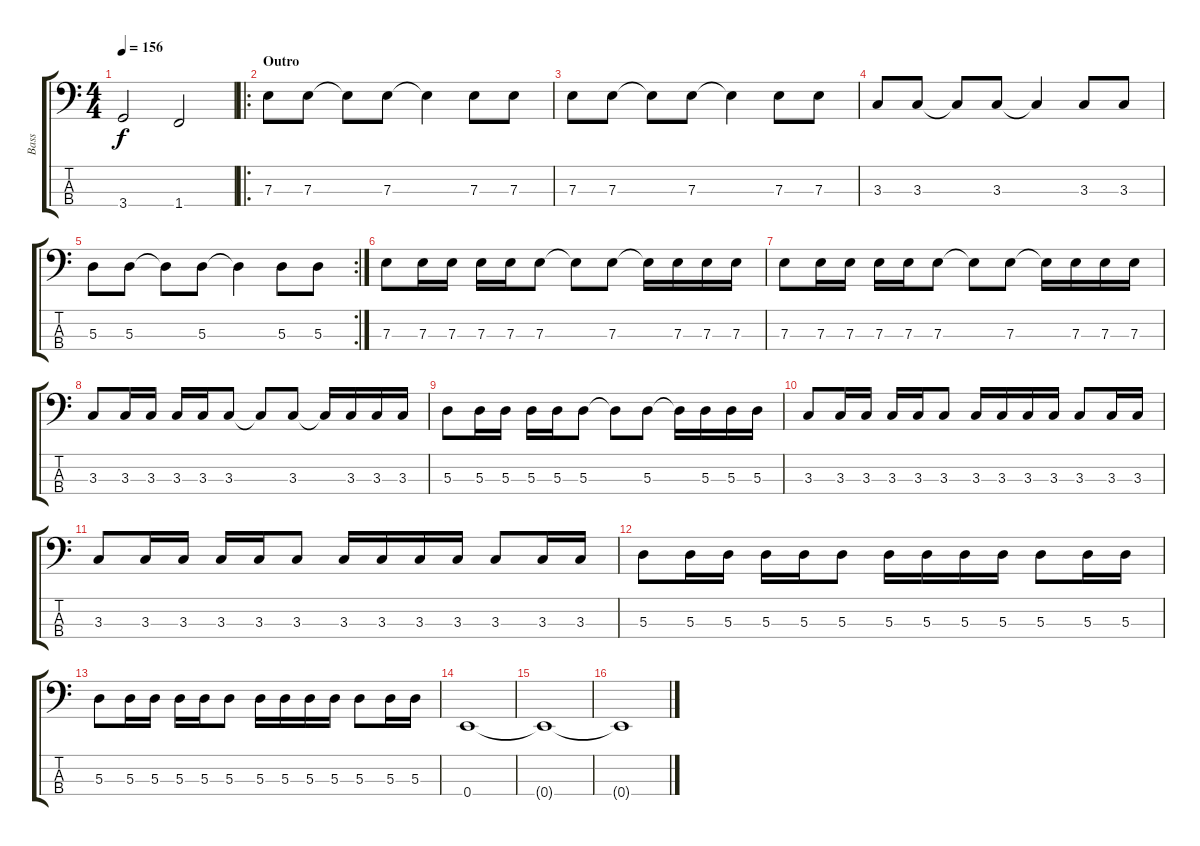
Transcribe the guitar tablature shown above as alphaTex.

\track ("Bass" "Bass") {instrument electricbassfinger}
\staff {score tabs}
\tuning (G2 D2 A1 E1) {hide}
\ts (4 4)
\tempo 156
\clef f4
\ks c
3.4.2{dy f} 1.4.2 |
\ro
\section ("" "Outro")
7.3.8 7.3.8 7.3{t}.8 7.3.8 7.3{t}.4 7.3.8 7.3.8 |
7.3.8 7.3.8 7.3{t}.8 7.3.8 7.3{t}.4 7.3.8 7.3.8 |
3.3.8 3.3.8 3.3{t}.8 3.3.8 3.3{t}.4 3.3.8 3.3.8 |
\rc 2
5.3.8 5.3.8 5.3{t}.8 5.3.8 5.3{t}.4 5.3.8 5.3.8 |
7.3.8 7.3.16 7.3.16 7.3.16 7.3.16 7.3.8 7.3{t}.8 7.3.8 7.3{t}.16 7.3.16 7.3.16 7.3.16 |
7.3.8 7.3.16 7.3.16 7.3.16 7.3.16 7.3.8 7.3{t}.8 7.3.8 7.3{t}.16 7.3.16 7.3.16 7.3.16 |
3.3.8 3.3.16 3.3.16 3.3.16 3.3.16 3.3.8 3.3{t}.8 3.3.8 3.3{t}.16 3.3.16 3.3.16 3.3.16 |
5.3.8 5.3.16 5.3.16 5.3.16 5.3.16 5.3.8 5.3{t}.8 5.3.8 5.3{t}.16 5.3.16 5.3.16 5.3.16 |
3.3.8 3.3.16 3.3.16 3.3.16 3.3.16 3.3.8 3.3.16 3.3.16 3.3.16 3.3.16 3.3.8 3.3.16 3.3.16 |
3.3.8 3.3.16 3.3.16 3.3.16 3.3.16 3.3.8 3.3.16 3.3.16 3.3.16 3.3.16 3.3.8 3.3.16 3.3.16 |
5.3.8 5.3.16 5.3.16 5.3.16 5.3.16 5.3.8 5.3.16 5.3.16 5.3.16 5.3.16 5.3.8 5.3.16 5.3.16 |
5.3.8 5.3.16 5.3.16 5.3.16 5.3.16 5.3.8 5.3.16 5.3.16 5.3.16 5.3.16 5.3.8 5.3.16 5.3.16 |
0.4.1 |
0.4{t}.1 |
0.4{t}.1{volume 0}
